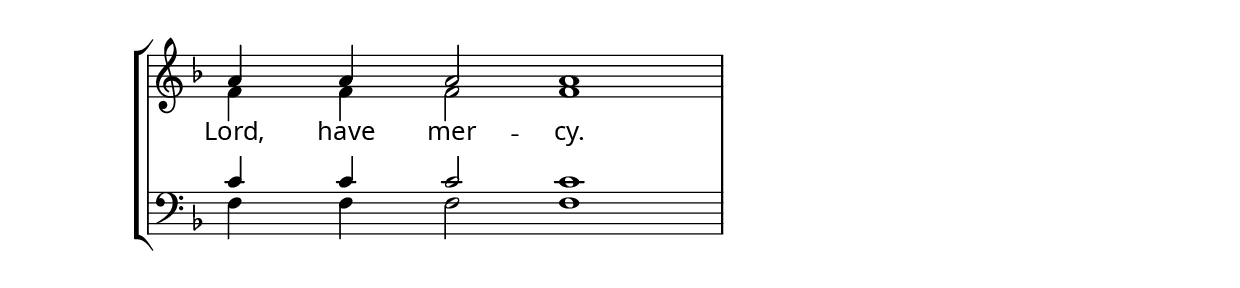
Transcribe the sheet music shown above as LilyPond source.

\version "2.24.4"

\paper {
    #(define fonts
        (set-global-fonts
            #:roman "EB Garamond SemiBold"
    ))
}

keyTime = { \key f \major}

SopMusic    = \relative {a'4 a4 a2 a1}
AltoMusic   = \relative {f'4 f4 f2 f1}
TenorMusic  = \relative {c'4  c4 c2 c1}
BassMusic   = \relative {f4  f4 f2 f1}

VerseOne = \lyricmode {
    Lord, have mer -- cy.
    }
VerseTwo = \lyricmode {
    \override LyricText.font-size = #'-1
    Гос-по-ди по -- ми -- луй
    }
VerseThree = \lyricmode {
    \override LyricText.font-name = #"EB Garamond, Semi-Bold Italic"
    \override LyricText.font-size = #'-1
    Gos-po-di po -- mi -- luy
}

\score {
    \new StaffGroup <<
        \new Staff \with {midiInstrument = "choir aahs"} <<
            \clef "treble"
            \new Voice = "Sop"  { \voiceOne \keyTime \SopMusic \bar "|"}
            \new Voice = "Alto" { \voiceTwo \AltoMusic }
            \new Lyrics \lyricsto "Sop" { \VerseOne }
            %\new Lyrics \lyricsto "Sop" { \VerseTwo }
            %\new Lyrics \lyricsto "Sop" { \VerseThree }
        >>
        \new Staff \with {midiInstrument = "choir aahs"} <<
            \clef "bass"
            \new Voice = "Tenor" { \voiceOne \keyTime \TenorMusic \bar "|"}
            \new Voice = "Bass" { \voiceTwo \BassMusic} 
        >>
    >>
    \layout {
        \context {
            \Staff
                \remove Time_signature_engraver
                measureBarType = #'()
                forbidBreakBetweenBarLines = ##f
                \override SpacingSpanner.common-shortest-duration = #(ly:make-moment 1/64)

        }
        \context {
            \Score
            \override SpacingSpanner spacing-increment = 4
        }
        \context {
            \Lyrics
                \override LyricSpace.minimum-distance = #5.0
        }
    }
    \midi {
        \tempo 4 = 120
    }
}
